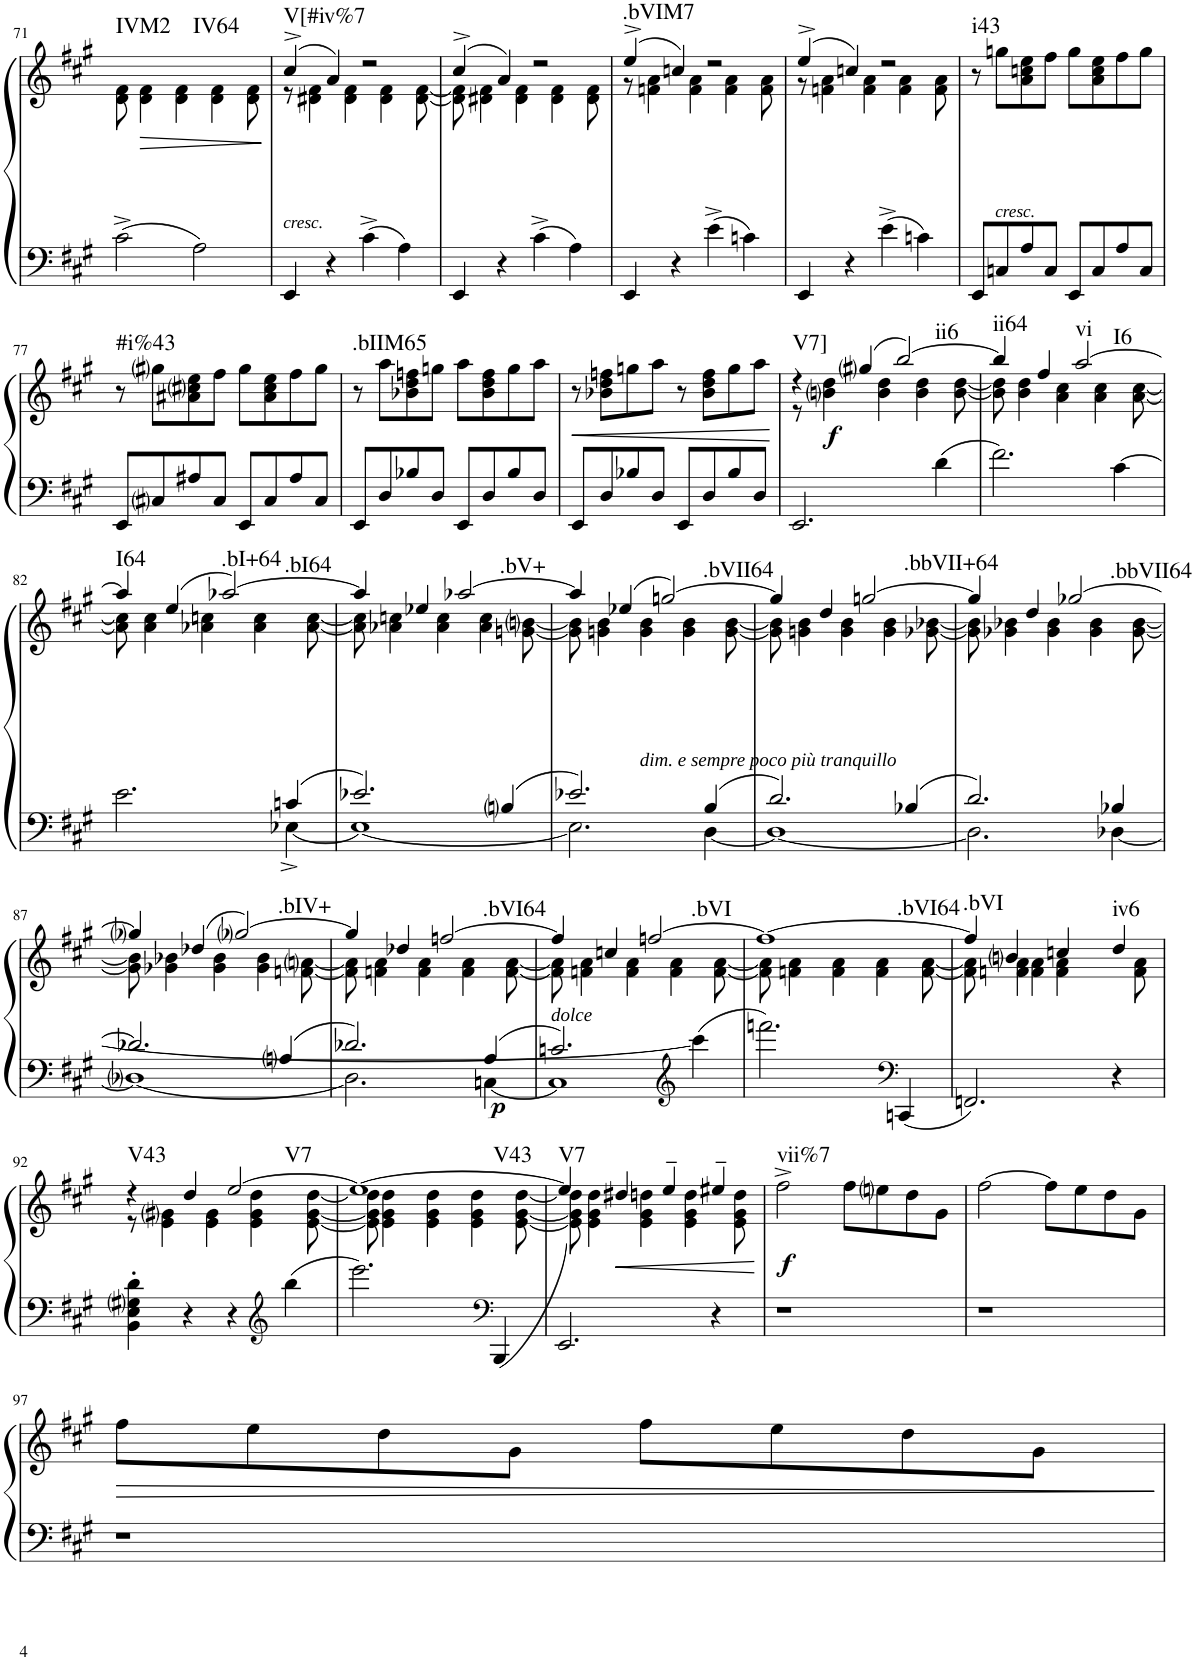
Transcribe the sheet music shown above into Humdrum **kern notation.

**kern	**kern	**dynam	**harte
*part1	*part1	*part1	*part1
*staff2	*staff1	*staff1/2	*
*I"Midi_1	*	*	*
!!LO:PB:g=z
*clefF4	*clefG2	*	*
*k[f#c#g#]	*k[f#c#g#]	*	*
*A:	*A:	*	*
*M2/2	*M2/2	*	*
*met(c|)	*met(c|)	*	*
=71	=71	=71	=71
*	*^	*	*
!	!	!	!	!LO:H:kt=IVM2
2c#^\	8d\ 8f#\	2ryy	.	N
!	!	!	!LO:HP:b	!
.	4d\ 4f#\	.	>	.
!	!	!	!	!LO:H:kt=IV64
.	4d\ 4f#\	.	.	N
2A\	.	2ryy	.	.
.	4d\ 4f#\	.	.	.
.	8d\ 8f#\	.	.	.
=72	=72	=72	=72	=72
!	!LO:TX:b:i:t=cresc.	!	!	!LO:H:kt=V[#iv%7
4EE/	(4cc#^/	8r	.	N
.	.	4d#X\ 4f#\	.	.
4r	4a/)	.	.	.
.	.	4d#\ 4f#\	.	.
4c#^\	2r	.	.	.
.	.	4d#\ 4f#\	.	.
4A\	.	.	.	.
.	.	[8d#\ [8f#\	.	.
=73	=73	=73	=73	=73
4EE/	(4cc#^/	8d#\] 8f#\]	.	.
.	.	4d#X\ 4f#\	.	.
4r	4a/)	.	.	.
.	.	4d#\ 4f#\	.	.
4c#^\	2r	.	.	.
.	.	4d#\ 4f#\	.	.
4A\	.	.	.	.
.	.	8d#\ 8f#\	.	.
=74	=74	=74	=74	=74
!	!	!	!	!LO:H:kt=.bVIM7
4EE/	(4ee^/	8r	.	N
.	.	4fn\ 4a\	.	.
4r	4ccn/)	.	.	.
.	.	4f\ 4a\	.	.
4e^\	2r	.	.	.
.	.	4f\ 4a\	.	.
4cn\	.	.	.	.
.	.	8f\ 8a\	.	.
=75	=75	=75	=75	=75
4EE/	(4ee^/	8r	.	.
.	.	4fn\ 4a\	.	.
4r	4ccn/)	.	.	.
.	.	4f\ 4a\	.	.
4e^\	2r	.	.	.
.	.	4f\ 4a\	.	.
4cn\	.	.	.	.
.	.	8f\ 8a\	.	.
=76	=76	=76	=76	=76
!	!	!	!	!LO:H:kt=i43
8EE/L	8r	2ryy	.	N
!	!LO:TX:b:i:t=cresc.	!	!	!
8Cn/	8ggn\L	.	.	.
8A/	8a\ 8ccn\ 8ee\	.	.	.
8C/J	8ff#\J	.	.	.
8EE/L	8gg\L	2ryy	.	.
8C/	8a\ 8cc\ 8ee\	.	.	.
8A/	8ff#\	.	.	.
8C/J	8gg\J	.	.	.
!!LO:LB:g=z	!!
=77	=77	=77	=77	=77
!	!	!	!	!LO:H:kt=#i%43
8EE/L	8r	2ryy	.	N
8C#i/	8gg#i\L	.	.	.
8A#X/	8a#X\ 8cc#i\ 8ee\	.	.	.
8C#/J	8ff#\J	.	.	.
8EE/L	8gg#\L	2ryy	.	.
8C#/	8a#\ 8cc#\ 8ee\	.	.	.
8A#/	8ff#\	.	.	.
8C#/J	8gg#\J	.	.	.
=78	=78	=78	=78	=78
!	!	!	!	!LO:H:kt=.bIIM65
8EE/L	8r	2ryy	.	N
8D/	8aa\L	.	.	.
8B-X/	8b-X\ 8dd\ 8ffn\	.	.	.
8D/J	8ggn\J	.	.	.
8EE/L	8aa\L	2ryy	.	.
8D/	8b-\ 8dd\ 8ff\	.	.	.
8B-/	8gg\	.	.	.
8D/J	8aa\J	.	.	.
=79	=79	=79	=79	=79
!	!	!	!LO:HP:b	!
8EE/L	8r	2ryy	<	.
8D/	8b-X\ 8dd\ 8ffn\L	.	.	.
8B-X/	8ggn\	.	.	.
8D/J	8aa\J	.	.	.
8EE/L	8r	2ryy	.	.
8D/	8b-\ 8dd\ 8ff\L	.	.	.
8B-/	8gg\	.	.	.
8D/J	8aa\J	.	.	.
*	*v	*v	*	*
.	.	]	.
=80	=80	=80	=80
*	*^	*	*
!	!	!	!	!LO:H:kt=V7]
2.EE/	4r	8r	.	N
!	!	!	!LO:DY:b	!
.	.	4bni\ 4dd\	f	.
.	(4gg#i/	.	.	.
.	.	4b\ 4dd\	.	.
!	!	!	!	!LO:H:kt=ii6
.	[2bb/)	.	.	N
.	.	4b\ 4dd\	.	.
4d\	.	.	.	.
.	.	[8b\ [8dd\	.	.
=81	=81	=81	=81	=81
!	!	!	!	!LO:H:kt=ii64
2.f#\	4bb/]	8b\] 8dd\]	.	N
.	.	4b\ 4dd\	.	.
.	4ff#/	.	.	.
.	.	4a\ 4cc#\	.	.
!	!	!	!	!LO:H:n=1:kt=vi
!	!	!	!	!LO:H:n=2:kt=I6
.	[2aa/	.	.	N N
.	.	4a\ 4cc#\	.	.
[4c#\	.	.	.	.
.	.	[8a\ [8cc#\	.	.
!!LO:LB:g=z	!!
=82	=82	=82	=82	=82
*^	*	*	*	*
!	!	!	!	!	!LO:H:kt=I64
2.e\	2ryy	4aa/]	8a\] 8cc#\]	.	N
.	.	.	4a\ 4cc#\	.	.
.	.	(4ee/	.	.	.
.	.	.	4a-X\ 4ccn\	.	.
!	!	!	!	!	!LO:H:n=1:kt=.bI+64
!	!	!	!	!	!LO:H:n=2:kt=.bI64
.	4ryy	[2aa-X/)	.	.	N N
.	.	.	4a-\ 4cc\	.	.
4cn/	[4E-X^\	.	.	.	.
.	.	.	[8a-\ [8cc\	.	.
=83	=83	=83	=83	=83	=83
2.e-X/	1E-_	4aa-/]	8a-\] 8cc\]	.	.
.	.	.	4a-X\ 4ccn\	.	.
.	.	4ee-X/	.	.	.
.	.	.	4a-\ 4cc\	.	.
!	!	!	!	!	!LO:H:kt=.bV+
.	.	[2aa-X/	.	.	N
.	.	.	4a-\ 4cc\	.	.
4Bni/	.	.	.	.	.
.	.	.	[8gn\ [8bni\	.	.
=84	=84	=84	=84	=84	=84
2.e-X/	2.E-\]	4aa-/]	8g\] 8b\]	.	.
.	.	.	4gn\ 4b\	.	.
.	.	(4ee-X/	.	.	.
!	!	!	!LO:TX:b:i:t=dim. e sempre poco più tranquillo	!	!
.	.	.	4g\ 4b\	.	.
!	!	!	!	!	!LO:H:kt=.bVII64
.	.	[2ggn/)	.	.	N
.	.	.	4g\ 4b\	.	.
4B/	[4D\	.	.	.	.
.	.	.	[8g\ [8b\	.	.
=85	=85	=85	=85	=85	=85
2.d/	1D_	4gg/]	8g\] 8b\]	.	.
.	.	.	4gn\ 4b\	.	.
.	.	4dd/	.	.	.
.	.	.	4g\ 4b\	.	.
!	!	!	!	!	!LO:H:kt=.bbVII+64
.	.	[2ggn/	.	.	N
.	.	.	4g\ 4b\	.	.
4B-X/	.	.	.	.	.
.	.	.	[8g-X\ [8b-X\	.	.
=86	=86	=86	=86	=86	=86
2.d/	2.D\]	4gg/]	8g-\] 8b-\]	.	.
.	.	.	4g-X\ 4b-X\	.	.
.	.	4dd/	.	.	.
.	.	.	4g-\ 4b-\	.	.
!	!	!	!	!	!LO:H:kt=.bbVII64
.	.	[2gg-X/	.	.	N
.	.	.	4g-\ 4b-\	.	.
4B-X/	[4D-X\	.	.	.	.
.	.	.	[8g-\ [8b-\	.	.
!!LO:LB:g=z
=87	=87	=87	=87	=87	=87
*	*	*	*^	*	*
2.d-X/]	1D-i_	4gg-i/]	8g-\] 8b-\]	2ryy	.	.
.	.	.	4g-X\ 4b-X\	.	.	.
.	.	(4dd-X/	.	.	.	.
.	.	.	4g-\ 4b-\	.	.	.
!	!	!	!	!	!	!LO:H:kt=.bIV+
.	.	[2gg-i/)	.	2ryy	.	N
.	.	.	4g-\ 4b-\	.	.	.
4Ani/	.	.	.	.	.	.
.	.	.	[8fn\ [8ani\	.	.	.
=88	=88	=88	=88	=88	=88	=88
2.d-X/	2.D-\]	4gg-/]	8f\] 8a\]	2ryy	.	.
.	.	.	4fn\ 4a\	.	.	.
.	.	4dd-X/	.	.	.	.
.	.	.	4f\ 4a\	.	.	.
!	!	!	!	!	!	!LO:H:kt=.bVI64
.	.	[2ffn/	.	2ryy	.	N
.	.	.	4f\ 4a\	.	.	.
!	!	!	!	!	!LO:DY:b=2	!
4A/	[4Cn\	.	.	.	p	.
.	.	.	[8f\ [8a\	.	.	.
=89	=89	=89	=89	=89	=89	=89
!LO:TX:a:i:t=dolce	!	!	!	!	!	!
2.cn/	1C]	4ff/]	8f\] 8a\]	2ryy	.	.
.	.	.	4fn\ 4a\	.	.	.
.	.	4ccn/	.	.	.	.
.	.	.	4f\ 4a\	.	.	.
!	!	!	!	!	!	!LO:H:kt=.bVI
.	.	[2ffn/	.	2ryy	.	N
.	.	.	4f\ 4a\	.	.	.
*clefG2	*	*	*	*	*	*
4ccc\]	.	.	.	.	.	.
.	.	.	[8f\ [8a\	.	.	.
=90	=90	=90	=90	=90	=90	=90
!	!	!	!	!	!	!LO:H:kt=.bVI64
2.fffn\	2ryy	1ff_	8f\] 8a\]	2ryy	.	N
.	.	.	4fn\ 4a\	.	.	.
.	.	.	4f\ 4a\	.	.	.
.	4ryy	.	.	2ryy	.	.
.	.	.	4f\ 4a\	.	.	.
*clefF4	*	*	*	*	*	*
4CCn/	4ryy	.	.	.	.	.
.	.	.	[8f\ [8a\	.	.	.
=91	=91	=91	=91	=91	=91	=91
!	!	!	!	!	!	!LO:H:kt=.bVI
2.FFn/	2ryy	4ff/]	8f\] 8a\]	8ryy	.	N
.	.	.	4fn\ 4a\	4bni/	.	.
.	.	4f\ 4a\	.	.	.	.
.	.	.	4f\ 4a\	4ccn/	.	.
.	2ryy	4ryy	.	.	.	.
.	.	.	4ryy	8ryy	.	.
!	!	!	!	!	!	!LO:H:kt=iv6
4r	.	4dd/	.	4ryy	.	N
.	.	.	8f\ 8a\	.	.	.
*v	*v	*	*	*	*	*
*	*	*v	*v	*	*
!!LO:LB:g=z
=92	=92	=92	=92	=92
!	!	!	!	!LO:H:kt=V43
4BB\' 4E\' 4G#i\' 4d\'	4r	8r	.	N
.	.	4e\ 4g#i\	.	.
4r	4dd/	.	.	.
.	.	4e\ 4g#\	.	.
!	!	!	!	!LO:H:kt=V7
4r	[2ee/	.	.	N
.	.	4e\ 4g#\ 4dd\	.	.
*clefG2	*	*	*	*
4bb\	.	.	.	.
.	.	[8e\ [8g#\ [8dd\	.	.
=93	=93	=93	=93	=93
!	!	!	!	!LO:H:kt=V43
2.eee\	1ee_	8e\] 8g#\] 8dd\]	.	N
.	.	4e\ 4g#\ 4dd\	.	.
.	.	4e\ 4g#\ 4dd\	.	.
.	.	4e\ 4g#\ 4dd\	.	.
*clefF4	*	*	*	*
(4BBB/	.	.	.	.
.	.	[8e\ [8g#\ [8dd\	.	.
=94	=94	=94	=94	=94
!	!	!	!	!LO:H:kt=V7
2.EE/	4ee/]	8e\] 8g#\] 8dd\])	.	N
.	.	4e\ 4g#\ 4dd\	.	.
!	!	!	!LO:HP:b	!
.	4dd#X/	.	<	.
.	.	4e\ 4g#\ 4ddn\	.	.
.	4ee~/	.	.	.
.	.	4e\ 4g#\ 4dd\	.	.
4r	4ee#X~/	.	.	.
.	.	8e\ 8g#\ 8dd\	.	.
*	*v	*v	*	*
.	.	[	.
=95	=95	=95	=95
*	*^	*	*
!	!	!	!LO:DY:b	!LO:H:kt=vii%7
1r	2ff#^\	2ryy	f	N
.	8ff#\L	2ryy	.	.
.	8eeni\	.	.	.
.	8dd\	.	.	.
.	8g#\J	.	.	.
=96	=96	=96	=96	=96
1r	[2ff#\	2ryy	.	.
.	8ff#\L]	2ryy	.	.
.	8ee\	.	.	.
.	8dd\	.	.	.
.	8g#\J	.	.	.
!!LO:LB:g=z	!!
=97	=97	=97	=97	=97
1r	8ff#\L	2ryy	.	.
.	8ee\	.	.	.
.	8dd\	.	.	.
.	8g#\J	.	.	.
.	8ff#\L	2ryy	.	.
.	8ee\	.	.	.
.	8dd\	.	.	.
.	8g#\J	.	.	.
*	*v	*v	*	*
.	.	[	.
=	=	=	=
*-	*-	*-	*-
